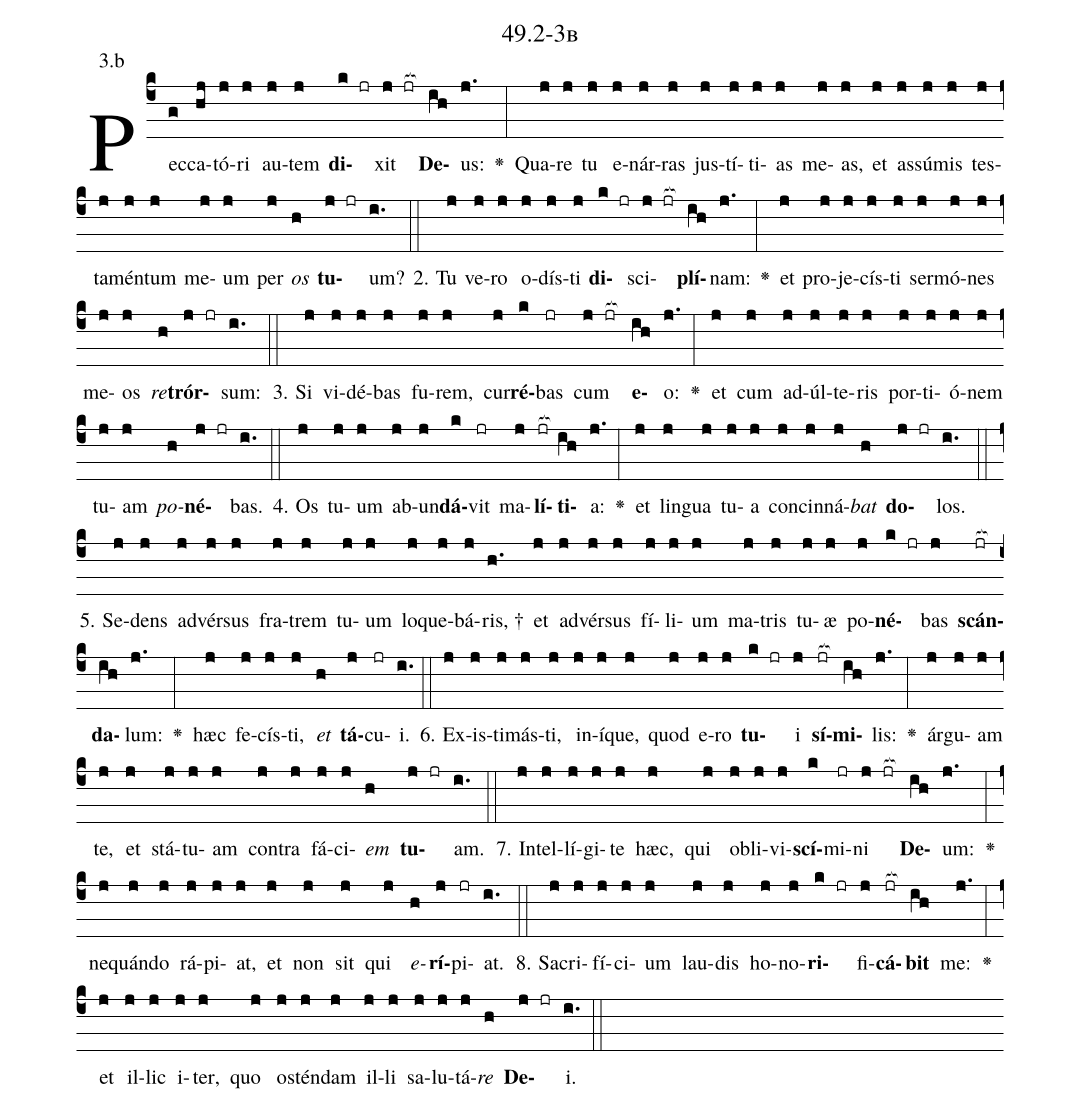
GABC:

name: 49.2-3b;
annotation: 3.b;
%%
(c4)Pec(g)ca(hj)tó(j)ri(j) au(j)tem(j) <b>di</b>(k jr)xit(j jr[ocb:1{]) <b>De</b>(ih[ocb:0}])us:(j.) <v>\greheightstar</v>(:) Qua(j)re(j) tu(j) e(j)nár(j)ras(j) jus(j)tí(j)ti(j)as(j) me(j)as,(j) et(j) as(j)sú(j)mis(j) tes(j)ta(j)mén(j)tum(j) me(j)um(j) per(j) <i>os</i>(h) <b>tu</b>(j jr)um?(i.) (::)
2. Tu(j) ve(j)ro(j) o(j)dís(j)ti(j) <b>di</b>(k jr)sci(j jr[ocb:1{])<b>plí</b>(ih[ocb:0}])nam:(j.) <v>\greheightstar</v>(:) et(j) pro(j)je(j)cís(j)ti(j) ser(j)mó(j)nes(j) me(j)os(j) <i>re</i>(h)<b>trór</b>(j jr)sum:(i.) (::)
3. Si(j) vi(j)dé(j)bas(j) fu(j)rem,(j) cur(j)<b>ré</b>(k)bas(jr) cum(j jr[ocb:1{]) <b>e</b>(ih[ocb:0}])o:(j.) <v>\greheightstar</v>(:) et(j) cum(j) ad(j)úl(j)te(j)ris(j) por(j)ti(j)ó(j)nem(j) tu(j)am(j) <i>po</i>(h)<b>né</b>(j jr)bas.(i.) (::)
4. Os(j) tu(j)um(j) ab(j)un(j)<b>dá</b>(k)vit(jr) ma(j)<b>lí</b>(jr[ocb:1{])<b>ti</b>(ih[ocb:0}])a:(j.) <v>\greheightstar</v>(:) et(j) lin(j)gua(j) tu(j)a(j) con(j)cin(j)ná(j)<i>bat</i>(h) <b>do</b>(j jr)los.(i.) (::)
5. Se(j)dens(j) ad(j)vér(j)sus(j) fra(j)trem(j) tu(j)um(j) lo(j)que(j)bá(j)ris, †(h.) et(j) ad(j)vér(j)sus(j) fí(j)li(j)um(j) ma(j)tris(j) tu(j)æ(j) po(j)<b>né</b>(k jr)bas(j) <b>scán</b>(jr[ocb:1{])<b>da</b>(ih[ocb:0}])lum:(j.) <v>\greheightstar</v>(:) hæc(j) fe(j)cís(j)ti,(j) <i>et</i>(h) <b>tá</b>(j)cu(jr)i.(i.) (::)
6. Ex(j)is(j)ti(j)más(j)ti,(j) in(j)í(j)que,(j) quod(j) e(j)ro(j) <b>tu</b>(k jr)i(j) <b>sí</b>(jr[ocb:1{])<b>mi</b>(ih[ocb:0}])lis:(j.) <v>\greheightstar</v>(:) ár(j)gu(j)am(j) te,(j) et(j) stá(j)tu(j)am(j) con(j)tra(j) fá(j)ci(j)<i>em</i>(h) <b>tu</b>(j jr)am.(i.) (::)
7. In(j)tel(j)lí(j)gi(j)te(j) hæc,(j) qui(j) ob(j)li(j)vi(j)<b>scí</b>(k)mi(jr)ni(j jr[ocb:1{]) <b>De</b>(ih[ocb:0}])um:(j.) <v>\greheightstar</v>(:) ne(j)quán(j)do(j) rá(j)pi(j)at,(j) et(j) non(j) sit(j) qui(j) <i>e</i>(h)<b>rí</b>(j)pi(jr)at.(i.) (::)
8. Sa(j)cri(j)fí(j)ci(j)um(j) lau(j)dis(j) ho(j)no(j)<b>ri</b>(k jr)fi(j)<b>cá</b>(jr[ocb:1{])<b>bit</b>(ih[ocb:0}]) me:(j.) <v>\greheightstar</v>(:) et(j) il(j)lic(j) i(j)ter,(j) quo(j) os(j)tén(j)dam(j) il(j)li(j) sa(j)lu(j)tá(j)<i>re</i>(h) <b>De</b>(j jr)i.(i.) (::)
